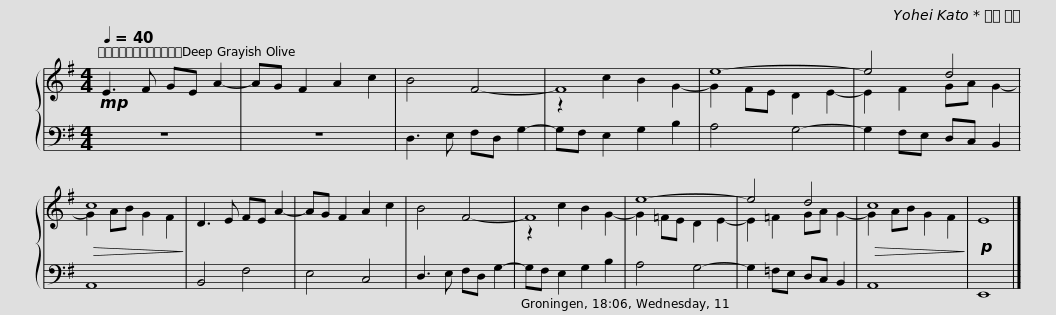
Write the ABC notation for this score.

X:1
%%score { ( 1 3 ) | 2 }
L:1/8
Q:1/4=40
M:4/4
I:linebreak $
K:G
V:1 treble
V:3 treble
V:2 bass
V:1
!mp! E3 F GE A2- | AG F2 A2 c2 | B4 F4- | F8 | e8- |$ %5
 e4 d4 |!>(! c8!>)! | D3 E FE A2- | AG F2 A2 c2 | B4 F4- |$ %10
 F8 | e8- | e4 d4 |!>(! c8!>)! |!p! E8 |] %15
V:2
 z8 | z8 | D,3 E, F,D, G,2- | G,F, E,2 G,2 B,2 | A,4 G,4- |$ %5
 G,2 F,E, D,C, B,,2 | A,,8 | B,,4 F,4 | E,4 C,4 | D,3 E, F,D, G,2- |$ %10
 G,F, E,2 G,2 B,2 | A,4 G,4- | G,2 =F,E, D,C, B,,2 | A,,8 | E,,8 |] %15
V:3
 x8 | x8 | x8 | z2 c2 B2 G2- | G2 FE D2 E2- |$ %5
 E2 F2 GA G2- | G2 AB G2 F2 | x8 | x8 | x8 |$ %10
 z2 c2 B2 G2- | G2 =FE D2 E2- | E2 =F2 GA G2- | G2 AB G2 F2 | x8 |] %15
